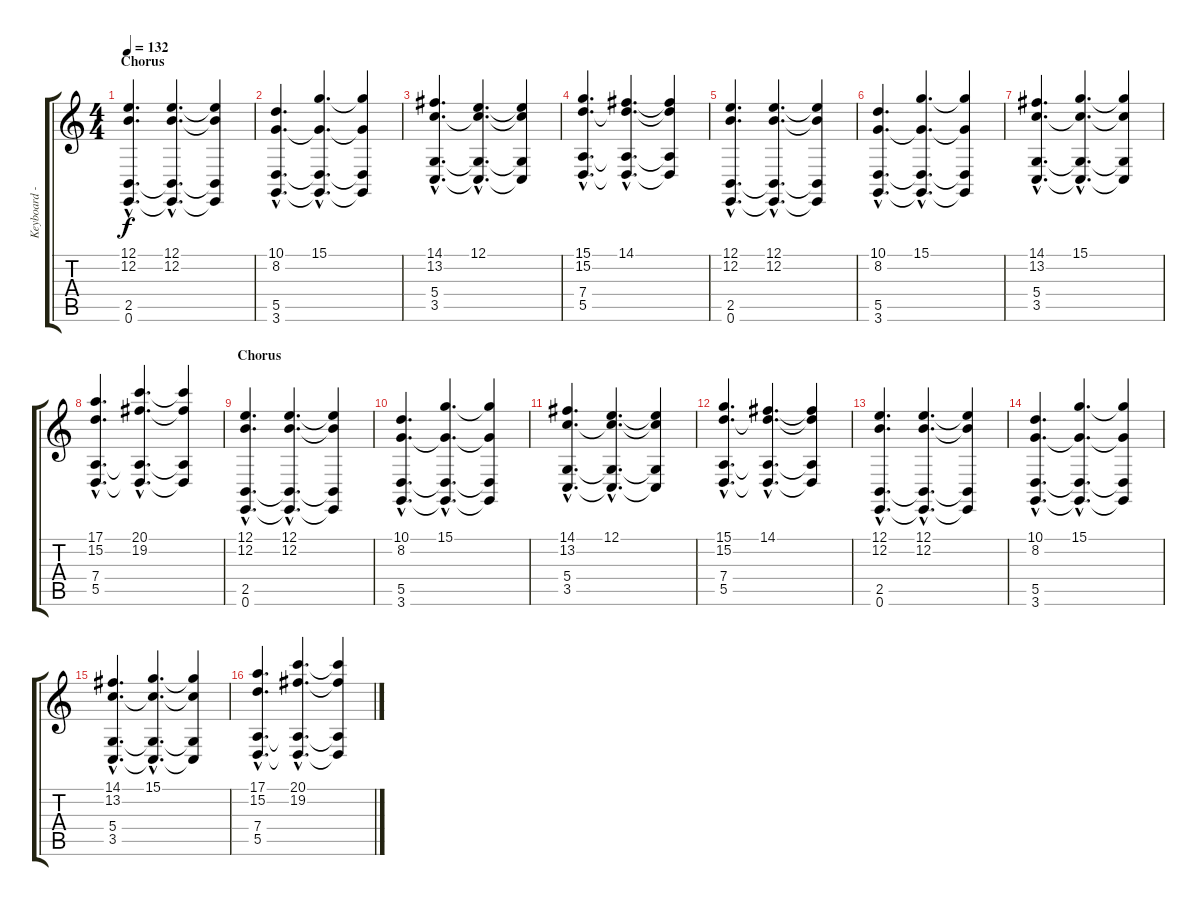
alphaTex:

\track ("Keyboard - Strings" "Keyboard -") {instrument synthstrings2}
\staff {score tabs}
\tuning (E4 B3 G3 D3 A2 E2) {hide}
\ts (4 4)
\section ("" "Chorus")
\tempo 132
\clef g2
\ks c
(12.1{hac} 12.2{hac} 2.5{hac} 0.6{hac}).4{d dy f instrument stringensemble1} (12.1{hac} 12.2{hac} 2.5{hac t} 0.6{hac t}).4{d} (12.1{t} 12.2{t} 2.5{t} 0.6{t}).4 |
(10.1{hac} 8.2{hac} 5.5{hac} 3.6{hac}).4{d} (15.1{hac} 8.2{hac t} 5.5{hac t} 3.6{hac t}).4{d} (15.1{t} 8.2{t} 5.5{t} 3.6{t}).4 |
(14.1{hac} 13.2{hac} 5.4{hac} 3.5{hac}).4{d} (12.1{hac} 13.2{hac t} 5.4{hac t} 3.5{hac t}).4{d} (12.1{t} 13.2{t} 5.4{t} 3.5{t}).4 |
(15.1{hac} 15.2{hac} 7.4{hac} 5.5{hac}).4{d} (14.1{hac} 15.2{hac t} 7.4{hac t} 5.5{hac t}).4{d} (14.1{t} 15.2{t} 7.4{t} 5.5{t}).4 |
(12.1{hac} 12.2{hac} 2.5{hac} 0.6{hac}).4{d} (12.1{hac} 12.2{hac} 2.5{hac t} 0.6{hac t}).4{d} (12.1{t} 12.2{t} 2.5{t} 0.6{t}).4 |
(10.1{hac} 8.2{hac} 5.5{hac} 3.6{hac}).4{d} (15.1{hac} 8.2{hac t} 5.5{hac t} 3.6{hac t}).4{d} (15.1{t} 8.2{t} 5.5{t} 3.6{t}).4 |
(14.1{hac} 13.2{hac} 5.4{hac} 3.5{hac}).4{d} (15.1{hac} 13.2{hac t} 5.4{hac t} 3.5{hac t}).4{d} (15.1{t} 13.2{t} 5.4{t} 3.5{t}).4 |
(17.1{hac} 15.2{hac} 7.4{hac} 5.5{hac}).4{d} (20.1{hac} 19.2{hac} 7.4{hac t} 5.5{hac t}).4{d} (20.1{t} 19.2{t} 7.4{t} 5.5{t}).4 |
\section ("" "Chorus")
(12.1{hac} 12.2{hac} 2.5{hac} 0.6{hac}).4{d instrument stringensemble1} (12.1{hac} 12.2{hac} 2.5{hac t} 0.6{hac t}).4{d} (12.1{t} 12.2{t} 2.5{t} 0.6{t}).4 |
(10.1{hac} 8.2{hac} 5.5{hac} 3.6{hac}).4{d} (15.1{hac} 8.2{hac t} 5.5{hac t} 3.6{hac t}).4{d} (15.1{t} 8.2{t} 5.5{t} 3.6{t}).4 |
(14.1{hac} 13.2{hac} 5.4{hac} 3.5{hac}).4{d} (12.1{hac} 13.2{hac t} 5.4{hac t} 3.5{hac t}).4{d} (12.1{t} 13.2{t} 5.4{t} 3.5{t}).4 |
(15.1{hac} 15.2{hac} 7.4{hac} 5.5{hac}).4{d} (14.1{hac} 15.2{hac t} 7.4{hac t} 5.5{hac t}).4{d} (14.1{t} 15.2{t} 7.4{t} 5.5{t}).4 |
(12.1{hac} 12.2{hac} 2.5{hac} 0.6{hac}).4{d} (12.1{hac} 12.2{hac} 2.5{hac t} 0.6{hac t}).4{d} (12.1{t} 12.2{t} 2.5{t} 0.6{t}).4 |
(10.1{hac} 8.2{hac} 5.5{hac} 3.6{hac}).4{d} (15.1{hac} 8.2{hac t} 5.5{hac t} 3.6{hac t}).4{d} (15.1{t} 8.2{t} 5.5{t} 3.6{t}).4 |
(14.1{hac} 13.2{hac} 5.4{hac} 3.5{hac}).4{d} (15.1{hac} 13.2{hac t} 5.4{hac t} 3.5{hac t}).4{d} (15.1{t} 13.2{t} 5.4{t} 3.5{t}).4 |
(17.1{hac} 15.2{hac} 7.4{hac} 5.5{hac}).4{d} (20.1{hac} 19.2{hac} 7.4{hac t} 5.5{hac t}).4{d} (20.1{t} 19.2{t} 7.4{t} 5.5{t}).4
